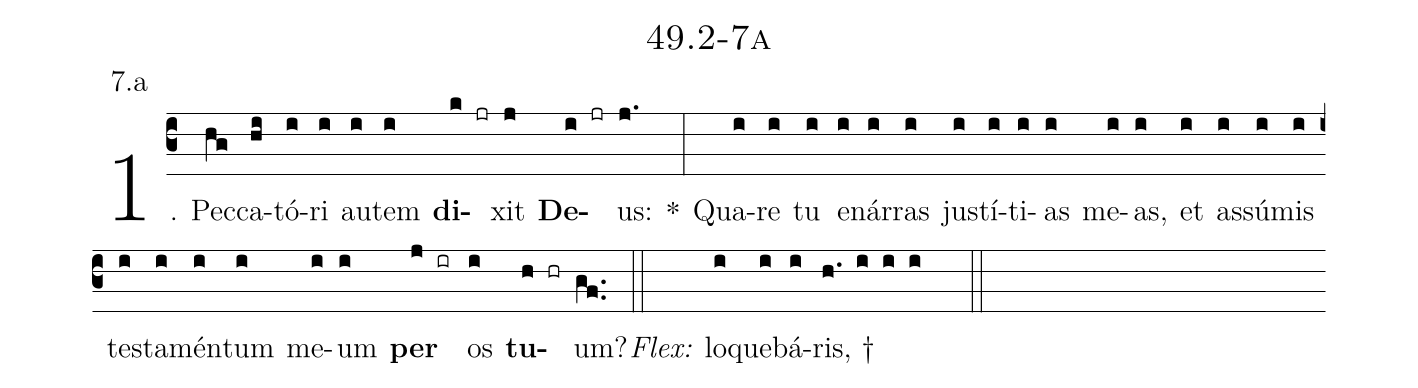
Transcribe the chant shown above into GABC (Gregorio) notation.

name: 49.2-7a;
annotation: 7.a;
%%
(c3)1. Pec(hg)ca(hi)tó(i)ri(i) au(i)tem(i) <b>di</b>(k jr)xit(j) <b>De</b>(i jr)us:(j.) *(:) Qua(i)re(i) tu(i) e(i)nár(i)ras(i) jus(i)tí(i)ti(i)as(i) me(i)as,(i) et(i) as(i)sú(i)mis(i) tes(i)ta(i)mén(i)tum(i) me(i)um(i) <b>per</b>(j ir) os(i) <b>tu</b>(h hr)um?(gf..) (::)
<i>Flex:</i>()  lo(i)que(i)bá(i)ris, †(h. i i i  ::)

%E(i) u(i) o(j) u(i) a(h) e.(gf..) (::)
